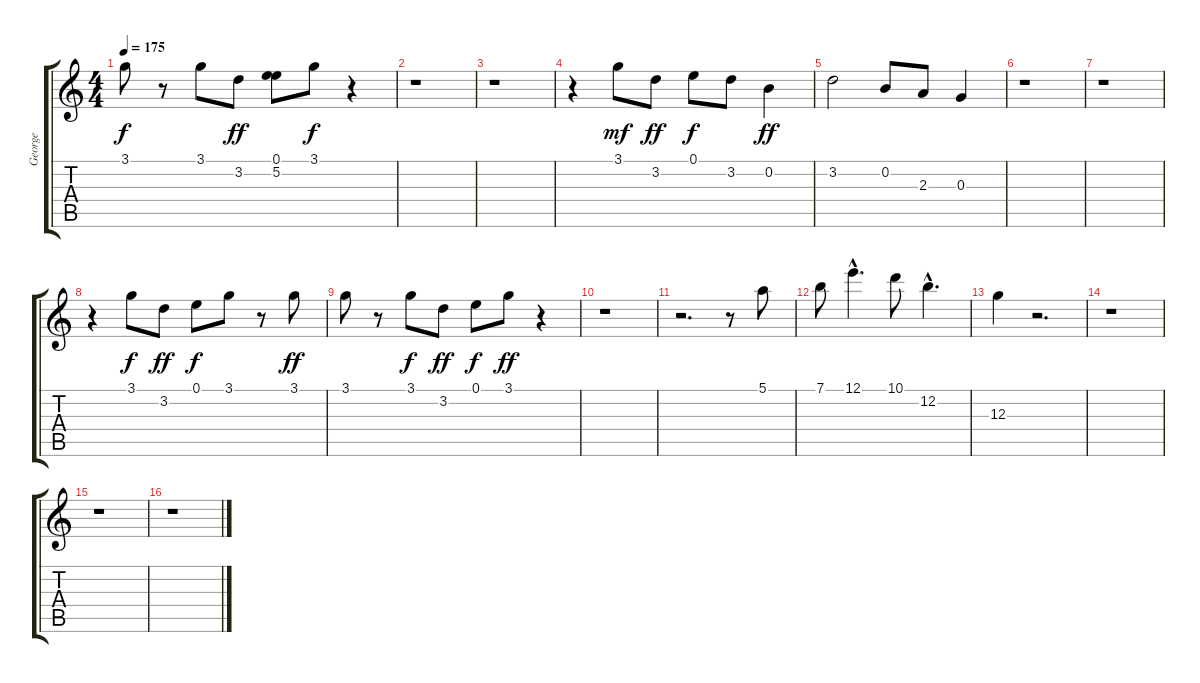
\track ("George" "George") {instrument electricguitarmuted}
\staff {score tabs}
\tuning (E4 B3 G3 D3 A2 E2) {hide}
\ts (4 4)
\tempo 175
\clef g2
\ks c
3.1.8{dy f} r.8 3.1.8 3.2.8{dy ff} (0.1 5.2).8 3.1.8{dy f} r.4 |
r.1 |
r.1 |
r.4 3.1.8{dy mf} 3.2.8{dy ff} 0.1.8{dy f} 3.2.8 0.2.4{dy ff} |
3.2.2 0.2.8 2.3.8 0.3.4 |
r.1 |
r.1 |
r.4 3.1.8{dy f} 3.2.8{dy ff} 0.1.8{dy f} 3.1.8 r.8 3.1.8{dy ff} |
3.1.8 r.8 3.1.8{dy f} 3.2.8{dy ff} 0.1.8{dy f} 3.1.8{dy ff} r.4 |
r.1 |
r.2{d} r.8 5.1.8 |
7.1.8 12.1{hac}.4{d} 10.1.8 12.2{hac}.4{d} |
12.3.4 r.2{d} |
r.1 |
r.1 |
r.1
